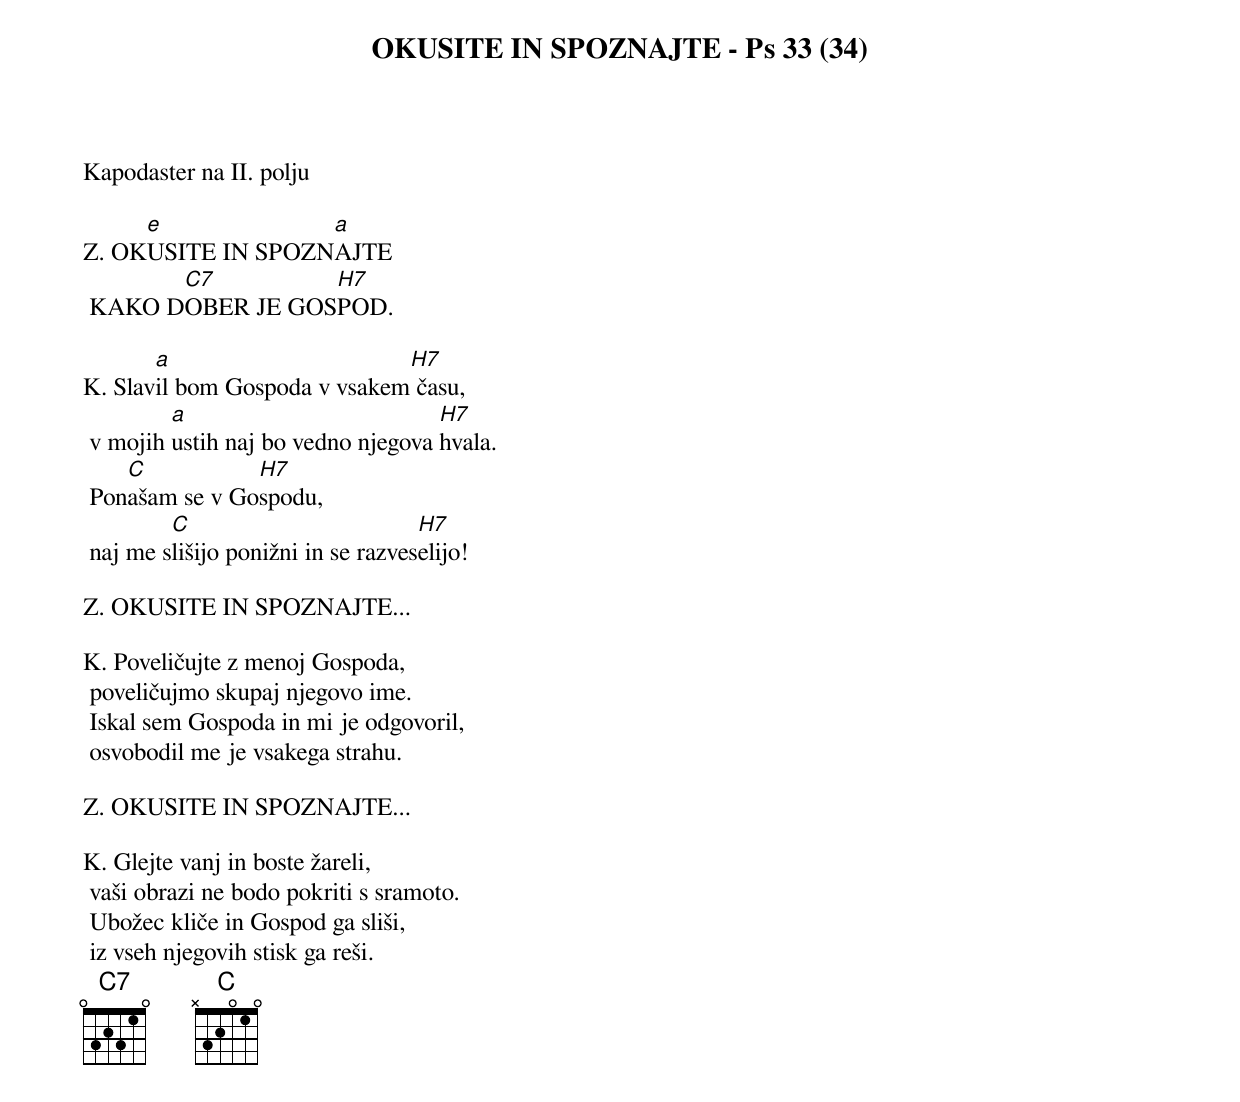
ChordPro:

{title: OKUSITE IN SPOZNAJTE - Ps 33 (34)}

Kapodaster na II. polju

Z.	OK[e]USITE IN SPOZN[a]AJTE
	KAKO D[C7]OBER JE GOS[H7]POD.

K.	Slav[a]il bom Gospoda v vsakem[H7] času,
	v mojih [a]ustih naj bo vedno njegova [H7]hvala.
	Pon[C]ašam se v Go[H7]spodu,
	naj me s[C]lišijo ponižni in se razves[H7]elijo!

Z.	OKUSITE IN SPOZNAJTE...

K.	Poveličujte z menoj Gospoda,
	poveličujmo skupaj njegovo ime.
	Iskal sem Gospoda in mi je odgovoril,
	osvobodil me je vsakega strahu.

Z.	OKUSITE IN SPOZNAJTE...

K.	Glejte vanj in boste žareli,
	vaši obrazi ne bodo pokriti s sramoto.
	Ubožec kliče in Gospod ga sliši,
	iz vseh njegovih stisk ga reši.
